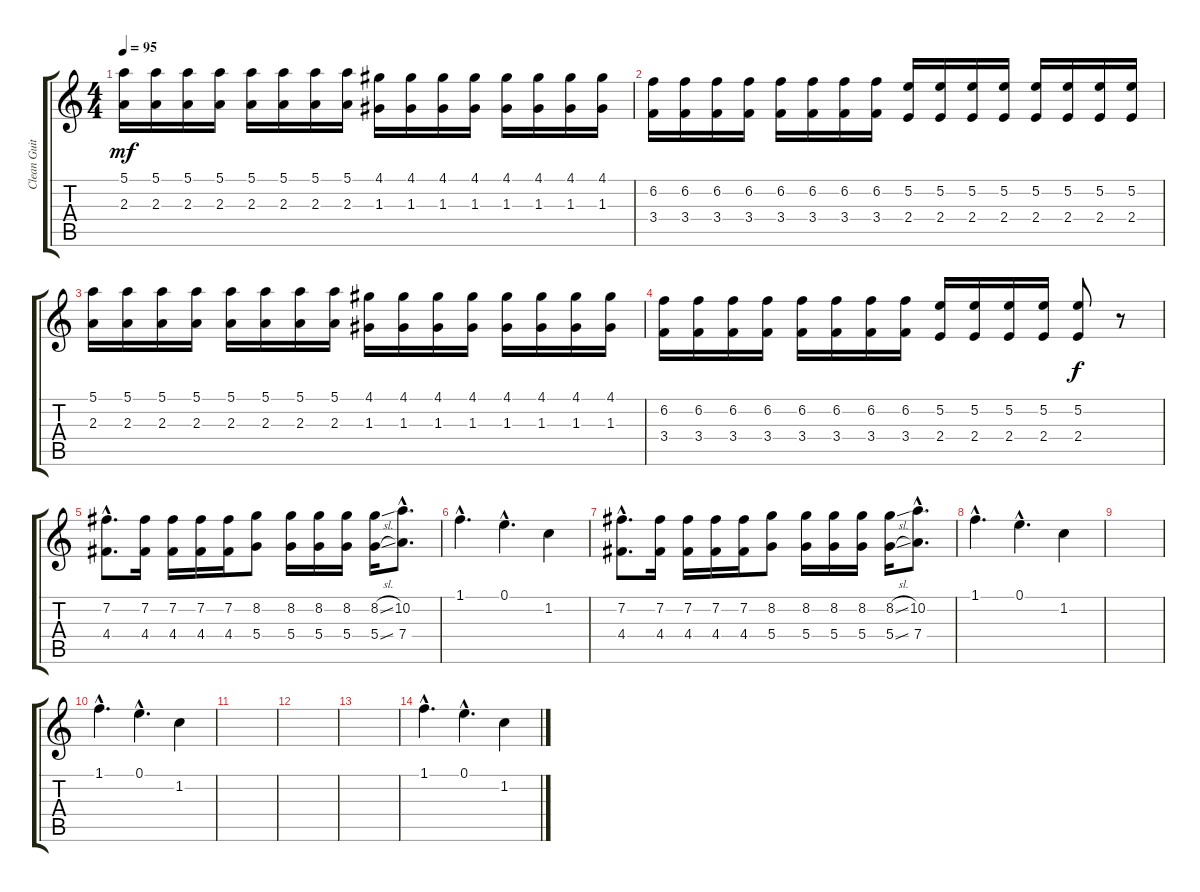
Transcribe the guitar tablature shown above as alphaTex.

\track ("Clean Guitar" "Clean Guit") {instrument electricguitarjazz}
\staff {score tabs}
\tuning (E4 B3 G3 D3 A2 E2) {hide}
\ts (4 4)
\tempo 95
\clef g2
\ks c
(5.1 2.3).16{dy mf} (5.1 2.3).16 (5.1 2.3).16 (5.1 2.3).16 (5.1 2.3).16 (5.1 2.3).16 (5.1 2.3).16 (5.1 2.3).16 (4.1 1.3).16 (4.1 1.3).16 (4.1 1.3).16 (4.1 1.3).16 (4.1 1.3).16 (4.1 1.3).16 (4.1 1.3).16 (4.1 1.3).16 |
(6.2 3.4).16 (6.2 3.4).16 (6.2 3.4).16 (6.2 3.4).16 (6.2 3.4).16 (6.2 3.4).16 (6.2 3.4).16 (6.2 3.4).16 (5.2 2.4).16 (5.2 2.4).16 (5.2 2.4).16 (5.2 2.4).16 (5.2 2.4).16 (5.2 2.4).16 (5.2 2.4).16 (5.2 2.4).16 |
(5.1 2.3).16 (5.1 2.3).16 (5.1 2.3).16 (5.1 2.3).16 (5.1 2.3).16 (5.1 2.3).16 (5.1 2.3).16 (5.1 2.3).16 (4.1 1.3).16 (4.1 1.3).16 (4.1 1.3).16 (4.1 1.3).16 (4.1 1.3).16 (4.1 1.3).16 (4.1 1.3).16 (4.1 1.3).16 |
(6.2 3.4).16 (6.2 3.4).16 (6.2 3.4).16 (6.2 3.4).16 (6.2 3.4).16 (6.2 3.4).16 (6.2 3.4).16 (6.2 3.4).16 (5.2 2.4).16 (5.2 2.4).16 (5.2 2.4).16 (5.2 2.4).16 (5.2 2.4).8{dy f} r.8 |
(7.2{hac} 4.4{hac}).8{d instrument electricguitarjazz} (7.2 4.4).16 (7.2 4.4).16 (7.2 4.4).16 (7.2 4.4).16 (8.2 5.4).8 (8.2 5.4).16 (8.2 5.4).16 (8.2 5.4).16 (8.2{sl} 5.4{sl}).16 (10.2{hac} 7.4{hac}).8{d} |
1.1{hac}.4{d} 0.1{hac}.4{d} 1.2.4 |
(7.2{hac} 4.4{hac}).8{d} (7.2 4.4).16 (7.2 4.4).16 (7.2 4.4).16 (7.2 4.4).16 (8.2 5.4).8 (8.2 5.4).16 (8.2 5.4).16 (8.2 5.4).16 (8.2{sl} 5.4{sl}).16 (10.2{hac} 7.4{hac}).8{d} |
1.1{hac}.4{d} 0.1{hac}.4{d} 1.2.4 |
|
1.1{hac}.4{d instrument overdrivenguitar} 0.1{hac}.4{d} 1.2.4 |
|
|
|
1.1{hac}.4{d instrument overdrivenguitar} 0.1{hac}.4{d} 1.2.4
